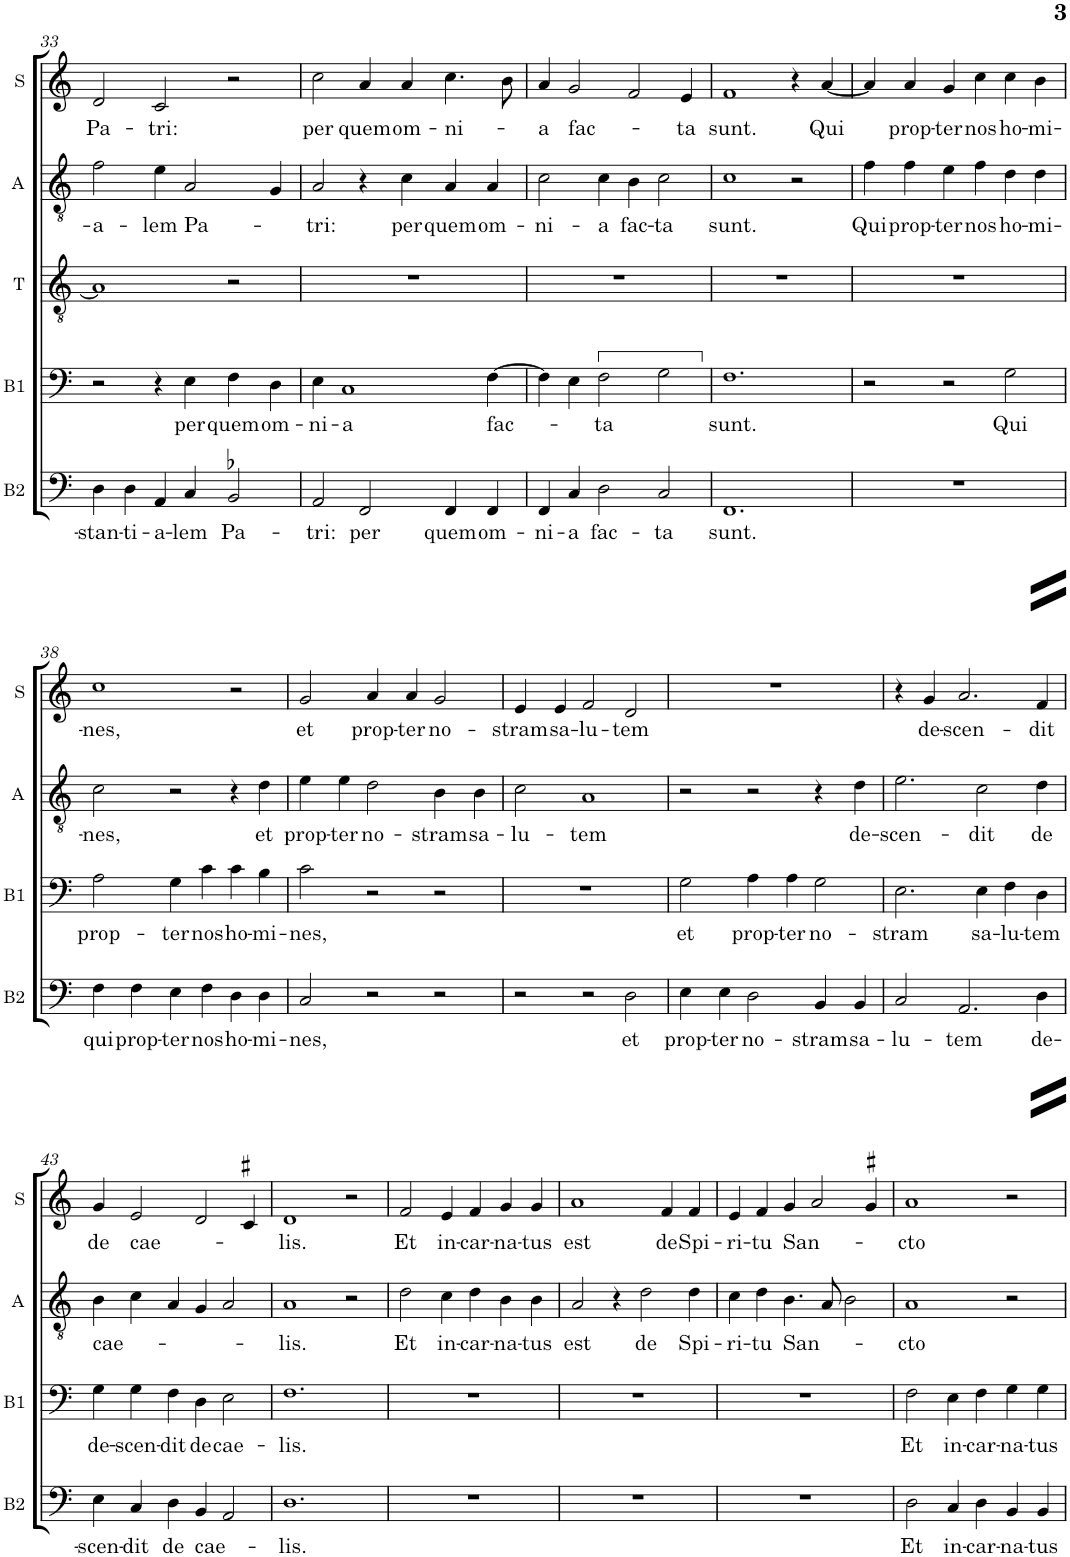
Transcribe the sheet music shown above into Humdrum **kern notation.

**kern	**text	**kern	**text	**kern	**kern	**text	**kern	**text
*part5	*part5	*part4	*part4	*part3	*part2	*part2	*part1	*part1
*staff5	*staff5	*staff4	*staff4	*staff3	*staff2	*staff2	*staff1	*staff1
*I"B2	*	*I"B1	*	*I"T	*I"A	*	*I"S	*
*I'B2	*	*I'B1	*	*I'T	*I'A	*	*I'S	*
!!LO:PB:g=z
*clefF4	*	*clefF4	*	*clefGv2	*clefGv2	*	*clefG2	*
*k[]	*	*k[]	*	*k[]	*k[]	*	*k[]	*
*M3/2	*	*M3/2	*	*M3/2	*M3/2	*	*M3/2	*
=33	=33	=33	=33	=33	=33	=33	=33	=33
!	!LO:LY:b	!	!	!	!	!LO:LY:b	!	!LO:LY:b
4D\	-stan-	2r	.	1A]	2f\	-a-	2d/	Pa-
!	!LO:LY:b	!	!	!	!	!	!	!
4D\	-ti-	.	.	.	.	.	.	.
!	!LO:LY:b	!	!	!	!	!LO:LY:b	!	!LO:LY:b
4AA/	-a-	4r	.	.	4e\	-lem	2c/	-tri:
!	!LO:LY:b	!	!LO:LY:b	!	!	!LO:LY:b	!	!
4C/	-lem	4E\	per	.	2A/	Pa-	.	.
!	!LO:LY:b	!	!LO:LY:b	!	!	!	!	!
2BB-X/	Pa-	4F\	quem	2r	.	.	2r	.
!	!	!	!LO:LY:b	!	!	!	!	!
.	.	4D\	om-	.	4G/	.	.	.
=34	=34	=34	=34	=34	=34	=34	=34	=34
!	!LO:LY:b	!	!LO:LY:b	!	!	!LO:LY:b	!	!LO:LY:b
2AA/	-tri:	4E\	-ni-	1.r	2A/	-tri:	2cc\	per
!	!	!	!LO:LY:b	!	!	!	!	!
.	.	1C	-a	.	.	.	.	.
!	!LO:LY:b	!	!	!	!	!	!	!LO:LY:b
2FF/	per	.	.	.	4r	.	4a/	quem
!	!	!	!	!	!	!LO:LY:b	!	!LO:LY:b
.	.	.	.	.	4c\	per	4a/	om-
!	!LO:LY:b	!	!	!	!	!LO:LY:b	!	!LO:LY:b
4FF/	quem	.	.	.	4A/	quem	4.cc\	-ni-
!	!LO:LY:b	!	!LO:LY:b	!	!	!LO:LY:b	!	!
4FF/	om-	[4F\	fac-	.	4A/	om-	.	.
.	.	.	.	.	.	.	8b\	.
=35	=35	=35	=35	=35	=35	=35	=35	=35
!	!LO:LY:b	!	!	!	!	!LO:LY:b	!	!LO:LY:b
4FF/	-ni-	4F\]	.	1.r	2c\	-ni-	4a/	-a
!	!LO:LY:b	!	!	!	!	!	!	!LO:LY:b
4C/	-a	4E\	.	.	.	.	2g/	fac-
!	!LO:LY:b	!	!LO:LY:b	!	!	!LO:LY:b	!	!
2D\	fac-	2F\	-ta	.	4c\	-a	.	.
!	!	!	!	!	!	!LO:LY:b	!	!
.	.	.	.	.	4B\	fac-	2f/	.
!	!LO:LY:b	!	!	!	!	!LO:LY:b	!	!
2C/	-ta	2G\	.	.	2c\	-ta	.	.
!	!	!	!	!	!	!	!	!LO:LY:b
.	.	.	.	.	.	.	4e/	-ta
=36	=36	=36	=36	=36	=36	=36	=36	=36
!	!LO:LY:b	!	!LO:LY:b	!	!	!LO:LY:b	!	!LO:LY:b
1.FF	sunt.	1.F	sunt.	1.r	1c	sunt.	1f	sunt.
.	.	.	.	.	2r	.	4r	.
!	!	!	!	!	!	!	!	!LO:LY:b
.	.	.	.	.	.	.	[4a/	Qui
=37	=37	=37	=37	=37	=37	=37	=37	=37
!	!	!	!	!	!	!LO:LY:b	!	!
1.r	.	2r	.	1.r	4f\	Qui	4a/]	.
!	!	!	!	!	!	!LO:LY:b	!	!LO:LY:b
.	.	.	.	.	4f\	prop-	4a/	prop-
!	!	!	!	!	!	!LO:LY:b	!	!LO:LY:b
.	.	2r	.	.	4e\	-ter	4g/	-ter
!	!	!	!	!	!	!LO:LY:b	!	!LO:LY:b
.	.	.	.	.	4f\	nos	4cc\	nos
!	!	!	!LO:LY:b	!	!	!LO:LY:b	!	!LO:LY:b
.	.	2G\	Qui	.	4d\	ho-	4cc\	ho-
!	!	!	!	!	!	!LO:LY:b	!	!LO:LY:b
.	.	.	.	.	4d\	-mi-	4b\	-mi-
!!LO:LB:g=z
=38	=38	=38	=38	=38	=38	=38	=38	=38
!	!LO:LY:b	!	!LO:LY:b	!	!	!LO:LY:b	!	!LO:LY:b
4F\	qui	2A\	prop-	1.r	2c\	-nes,	1cc	-nes,
!	!LO:LY:b	!	!	!	!	!	!	!
4F\	prop-	.	.	.	.	.	.	.
!	!LO:LY:b	!	!LO:LY:b	!	!	!	!	!
4E\	-ter	4G\	-ter	.	2r	.	.	.
!	!LO:LY:b	!	!LO:LY:b	!	!	!	!	!
4F\	nos	4c\	nos	.	.	.	.	.
!	!LO:LY:b	!	!LO:LY:b	!	!	!	!	!
4D\	ho-	4c\	ho-	.	4r	.	2r	.
!	!LO:LY:b	!	!LO:LY:b	!	!	!LO:LY:b	!	!
4D\	-mi-	4B\	-mi-	.	4d\	et	.	.
=39	=39	=39	=39	=39	=39	=39	=39	=39
!	!LO:LY:b	!	!LO:LY:b	!	!	!LO:LY:b	!	!LO:LY:b
2C/	-nes,	2c\	-nes,	1.r	4e\	prop-	2g/	et
!	!	!	!	!	!	!LO:LY:b	!	!
.	.	.	.	.	4e\	-ter	.	.
!	!	!	!	!	!	!LO:LY:b	!	!LO:LY:b
2r	.	2r	.	.	2d\	no-	4a/	prop-
!	!	!	!	!	!	!	!	!LO:LY:b
.	.	.	.	.	.	.	4a/	-ter
!	!	!	!	!	!	!LO:LY:b	!	!LO:LY:b
2r	.	2r	.	.	4B\	-stram	2g/	no-
!	!	!	!	!	!	!LO:LY:b	!	!
.	.	.	.	.	4B\	sa-	.	.
=40	=40	=40	=40	=40	=40	=40	=40	=40
!	!	!	!	!	!	!LO:LY:b	!	!LO:LY:b
2r	.	1.r	.	1.r	2c\	-lu-	4e/	-stram
!	!	!	!	!	!	!	!	!LO:LY:b
.	.	.	.	.	.	.	4e/	sa-
!	!	!	!	!	!	!LO:LY:b	!	!LO:LY:b
2r	.	.	.	.	1A	-tem	2f/	-lu-
!	!LO:LY:b	!	!	!	!	!	!	!LO:LY:b
2D\	et	.	.	.	.	.	2d/	-tem
=41	=41	=41	=41	=41	=41	=41	=41	=41
!	!LO:LY:b	!	!LO:LY:b	!	!	!	!	!
4E\	prop-	2G\	et	1.r	2r	.	1.r	.
!	!LO:LY:b	!	!	!	!	!	!	!
4E\	-ter	.	.	.	.	.	.	.
!	!LO:LY:b	!	!LO:LY:b	!	!	!	!	!
2D\	no-	4A\	prop-	.	2r	.	.	.
!	!	!	!LO:LY:b	!	!	!	!	!
.	.	4A\	-ter	.	.	.	.	.
!	!LO:LY:b	!	!LO:LY:b	!	!	!	!	!
4BB/	-stram	2G\	no-	.	4r	.	.	.
!	!LO:LY:b	!	!	!	!	!LO:LY:b	!	!
4BB/	sa-	.	.	.	4d\	de-	.	.
=42	=42	=42	=42	=42	=42	=42	=42	=42
!	!LO:LY:b	!	!LO:LY:b	!	!	!LO:LY:b	!	!
2C/	-lu-	2.E\	-stram	1.r	2.e\	-scen-	4r	.
!	!	!	!	!	!	!	!	!LO:LY:b
.	.	.	.	.	.	.	4g/	de-
!	!LO:LY:b	!	!	!	!	!	!	!LO:LY:b
2.AA/	-tem	.	.	.	.	.	2.a/	-scen-
!	!	!	!LO:LY:b	!	!	!LO:LY:b	!	!
.	.	4E\	sa-	.	2c\	-dit	.	.
!	!	!	!LO:LY:b	!	!	!	!	!
.	.	4F\	-lu-	.	.	.	.	.
!	!LO:LY:b	!	!LO:LY:b	!	!	!LO:LY:b	!	!LO:LY:b
4D\	de-	4D\	-tem	.	4d\	de	4f/	-dit
!!LO:LB:g=z
=43	=43	=43	=43	=43	=43	=43	=43	=43
!	!LO:LY:b	!	!LO:LY:b	!	!	!LO:LY:b	!	!LO:LY:b
4E\	-scen-	4G\	de-	1.r	4B\	cae-	4g/	de
!	!LO:LY:b	!	!LO:LY:b	!	!	!	!	!LO:LY:b
4C/	-dit	4G\	-scen-	.	4c\	.	2e/	cae-
!	!LO:LY:b	!	!LO:LY:b	!	!	!	!	!
4D\	de	4F\	-dit	.	4A/	.	.	.
!	!LO:LY:b	!	!LO:LY:b	!	!	!	!	!
4BB/	cae-	4D\	de	.	4G/	.	2d/	.
!	!	!	!LO:LY:b	!	!	!	!	!
2AA/	.	2E\	cae-	.	2A/	.	.	.
.	.	.	.	.	.	.	4c#X/	.
=44	=44	=44	=44	=44	=44	=44	=44	=44
!	!LO:LY:b	!	!LO:LY:b	!	!	!LO:LY:b	!	!LO:LY:b
1.D	-lis.	1.F	-lis.	1.r	1A	-lis.	1d	-lis.
.	.	.	.	.	2r	.	2r	.
=45	=45	=45	=45	=45	=45	=45	=45	=45
!	!	!	!	!	!	!LO:LY:b	!	!LO:LY:b
1.r	.	1.r	.	1.r	2d\	Et	2f/	Et
!	!	!	!	!	!	!LO:LY:b	!	!LO:LY:b
.	.	.	.	.	4c\	in-	4e/	in-
!	!	!	!	!	!	!LO:LY:b	!	!LO:LY:b
.	.	.	.	.	4d\	-car-	4f/	-car-
!	!	!	!	!	!	!LO:LY:b	!	!LO:LY:b
.	.	.	.	.	4B\	-na-	4g/	-na-
!	!	!	!	!	!	!LO:LY:b	!	!LO:LY:b
.	.	.	.	.	4B\	-tus	4g/	-tus
=46	=46	=46	=46	=46	=46	=46	=46	=46
!	!	!	!	!	!	!LO:LY:b	!	!LO:LY:b
1.r	.	1.r	.	1.r	2A/	est	1a	est
.	.	.	.	.	4r	.	.	.
!	!	!	!	!	!	!LO:LY:b	!	!
.	.	.	.	.	2d\	de	.	.
!	!	!	!	!	!	!	!	!LO:LY:b
.	.	.	.	.	.	.	4f/	de
!	!	!	!	!	!	!LO:LY:b	!	!LO:LY:b
.	.	.	.	.	4d\	Spi-	4f/	Spi-
=47	=47	=47	=47	=47	=47	=47	=47	=47
!	!	!	!	!	!	!LO:LY:b	!	!LO:LY:b
1.r	.	1.r	.	1.r	4c\	-ri-	4e/	-ri-
!	!	!	!	!	!	!LO:LY:b	!	!LO:LY:b
.	.	.	.	.	4d\	-tu	4f/	-tu
!	!	!	!	!	!	!LO:LY:b	!	!LO:LY:b
.	.	.	.	.	4.B\	San-	4g/	San-
.	.	.	.	.	.	.	2a/	.
.	.	.	.	.	8A/	.	.	.
.	.	.	.	.	2B\	.	.	.
.	.	.	.	.	.	.	4g#X/	.
=48	=48	=48	=48	=48	=48	=48	=48	=48
!	!LO:LY:b	!	!LO:LY:b	!	!	!LO:LY:b	!	!LO:LY:b
2D\	Et	2F\	Et	1.r	1A	-cto	1a	-cto
!	!LO:LY:b	!	!LO:LY:b	!	!	!	!	!
4C/	in-	4E\	in-	.	.	.	.	.
!	!LO:LY:b	!	!LO:LY:b	!	!	!	!	!
4D\	-car-	4F\	-car-	.	.	.	.	.
!	!LO:LY:b	!	!LO:LY:b	!	!	!	!	!
4BB/	-na-	4G\	-na-	.	2r	.	2r	.
!	!LO:LY:b	!	!LO:LY:b	!	!	!	!	!
4BB/	-tus	4G\	-tus	.	.	.	.	.
=	=	=	=	=	=	=	=	=
*-	*-	*-	*-	*-	*-	*-	*-	*-
